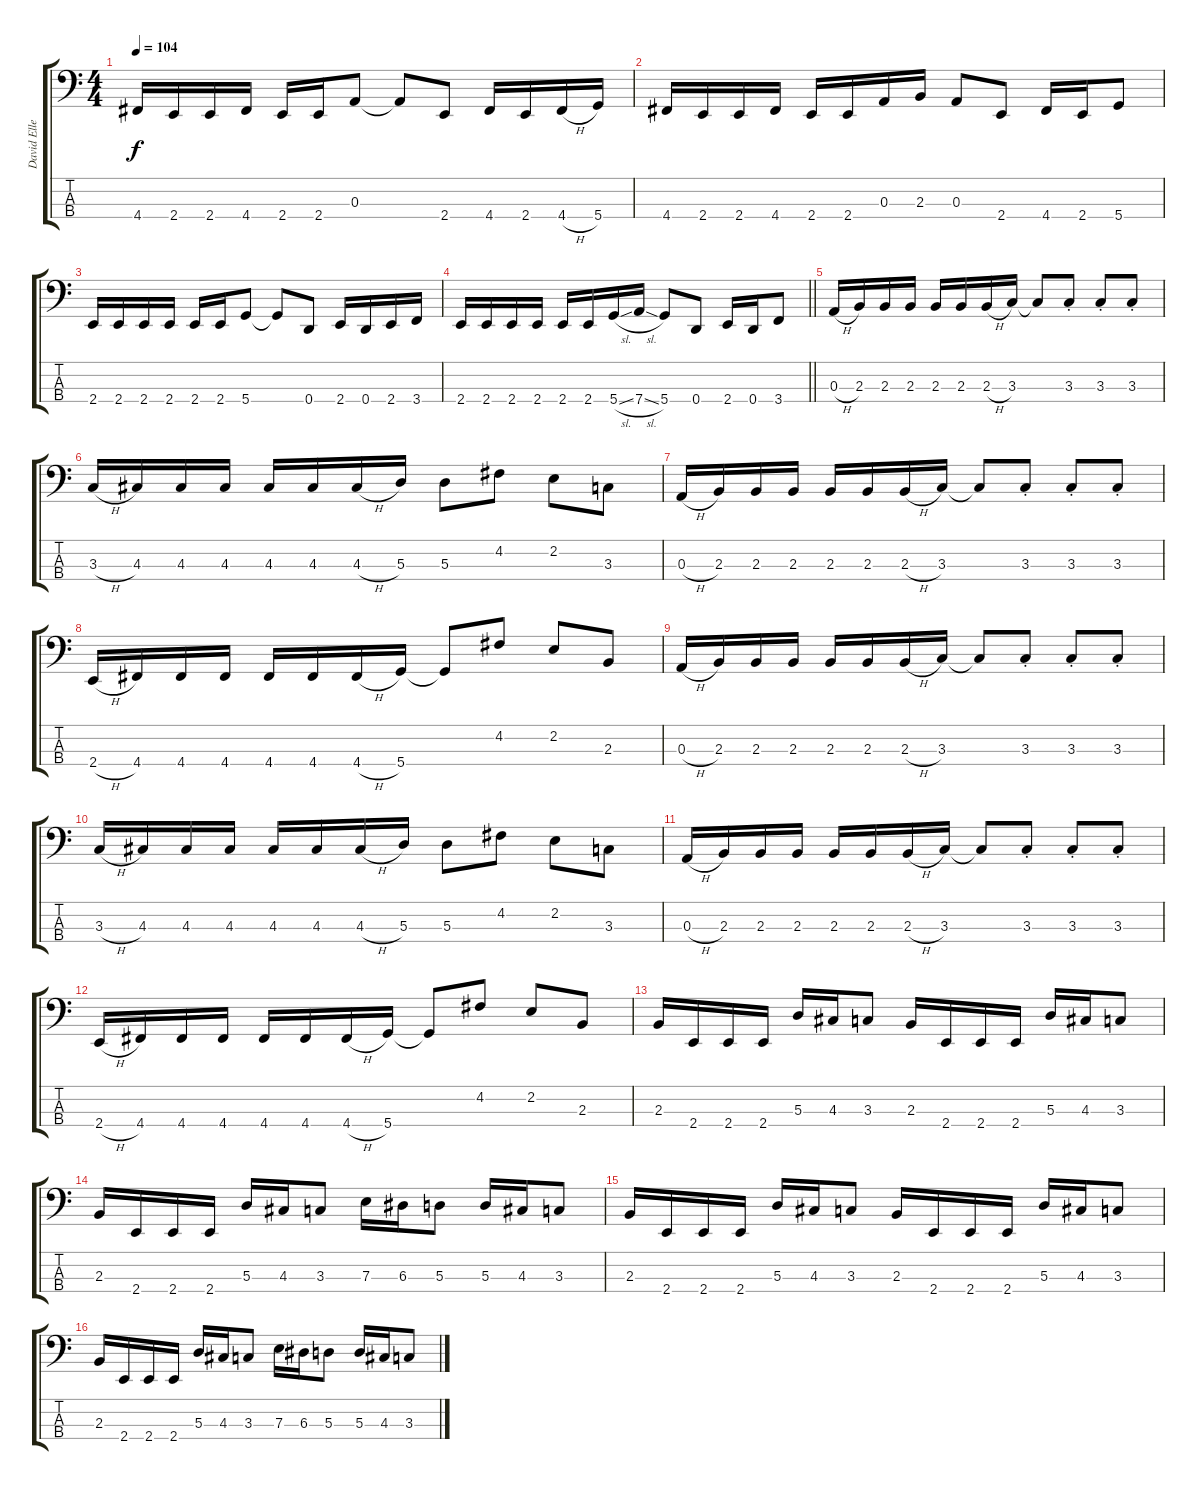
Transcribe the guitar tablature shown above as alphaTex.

\track ("David Ellefson" "David Elle") {instrument electricbasspick}
\staff {score tabs}
\tuning (G2 D2 A1 D1) {hide}
\ts (4 4)
\tempo 104
\clef f4
\ks c
4.4.16{dy f instrument electricbasspick} 2.4.16 2.4.16 4.4.16 2.4.16 2.4.16 0.3.8 0.3{t}.8 2.4.8 4.4.16 2.4.16 4.4{h}.16 5.4.16 |
4.4.16 2.4.16 2.4.16 4.4.16 2.4.16 2.4.16 0.3.16 2.3.16 0.3.8 2.4.8 4.4.16 2.4.16 5.4.8 |
2.4.16 2.4.16 2.4.16 2.4.16 2.4.16 2.4.16 5.4.8 5.4{t}.8 0.4.8 2.4.16 0.4.16 2.4.16 3.4.16 |
\barLineRight lightlight
2.4.16 2.4.16 2.4.16 2.4.16 2.4.16 2.4.16 5.4{sl}.16 7.4{sl}.16 5.4.8 0.4.8 2.4.16 0.4.16 3.4.8 |
0.3{h}.16 2.3.16 2.3.16 2.3.16 2.3.16 2.3.16 2.3{h}.16 3.3.16 3.3{t}.8 3.3{st}.8 3.3{st}.8 3.3{st}.8 |
3.3{h}.16 4.3.16 4.3.16 4.3.16 4.3.16 4.3.16 4.3{h}.16 5.3.16 5.3.8 4.2.8 2.2.8 3.3.8 |
0.3{h}.16 2.3.16 2.3.16 2.3.16 2.3.16 2.3.16 2.3{h}.16 3.3.16 3.3{t}.8 3.3{st}.8 3.3{st}.8 3.3{st}.8 |
2.4{h}.16 4.4.16 4.4.16 4.4.16 4.4.16 4.4.16 4.4{h}.16 5.4.16 5.4{t}.8 4.2.8 2.2.8 2.3.8 |
0.3{h}.16 2.3.16 2.3.16 2.3.16 2.3.16 2.3.16 2.3{h}.16 3.3.16 3.3{t}.8 3.3{st}.8 3.3{st}.8 3.3{st}.8 |
3.3{h}.16 4.3.16 4.3.16 4.3.16 4.3.16 4.3.16 4.3{h}.16 5.3.16 5.3.8 4.2.8 2.2.8 3.3.8 |
0.3{h}.16 2.3.16 2.3.16 2.3.16 2.3.16 2.3.16 2.3{h}.16 3.3.16 3.3{t}.8 3.3{st}.8 3.3{st}.8 3.3{st}.8 |
2.4{h}.16 4.4.16 4.4.16 4.4.16 4.4.16 4.4.16 4.4{h}.16 5.4.16 5.4{t}.8 4.2.8 2.2.8 2.3.8 |
2.3.16 2.4.16 2.4.16 2.4.16 5.3.16 4.3.16 3.3.8 2.3.16 2.4.16 2.4.16 2.4.16 5.3.16 4.3.16 3.3.8 |
2.3.16 2.4.16 2.4.16 2.4.16 5.3.16 4.3.16 3.3.8 7.3.16 6.3.16 5.3.8 5.3.16 4.3.16 3.3.8 |
2.3.16 2.4.16 2.4.16 2.4.16 5.3.16 4.3.16 3.3.8 2.3.16 2.4.16 2.4.16 2.4.16 5.3.16 4.3.16 3.3.8 |
2.3.16 2.4.16 2.4.16 2.4.16 5.3.16 4.3.16 3.3.8 7.3.16 6.3.16 5.3.8 5.3.16 4.3.16 3.3.8
